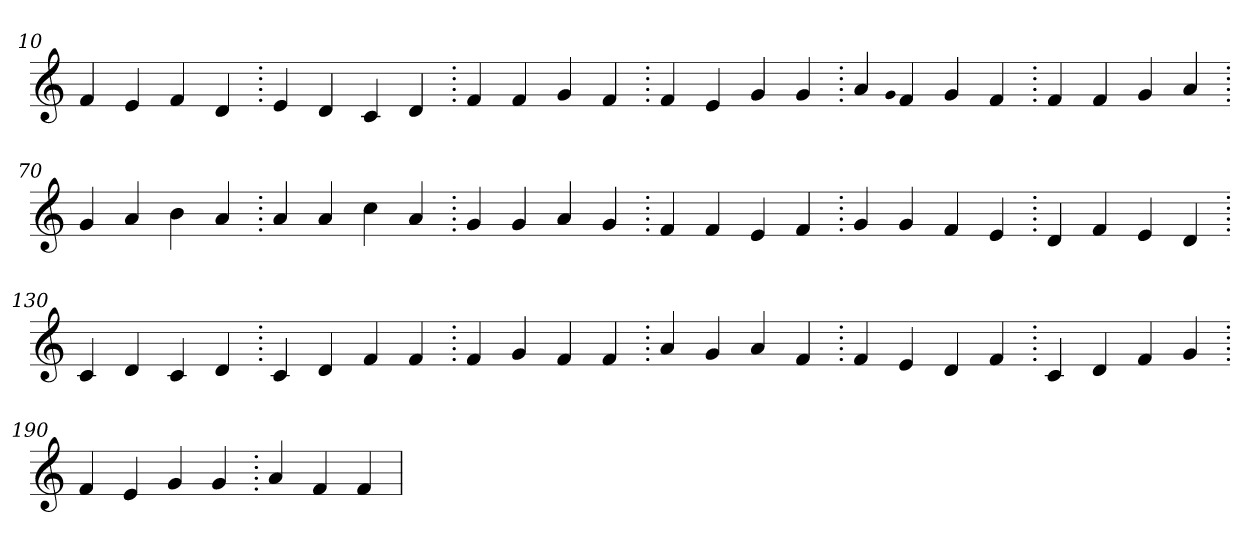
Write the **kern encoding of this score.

**kern
*part1
*staff1
*clefG2
=10.
4f
4e
4f
4d
=20.
4e
4d
4c
4d
=30.
4f
4f
4g
4f
=40.
4f
4e
4g
4g
=50.
4a
qqg
4f
4g
4f
=60.
4f
4f
4g
4a
=70.
4g
4a
4b
4a
=80.
4a
4a
4cc
4a
=90.
4g
4g
4a
4g
=100.
4f
4f
4e
4f
=110.
4g
4g
4f
4e
=120.
4d
4f
4e
4d
=130.
4c
4d
4c
4d
=140.
4c
4d
4f
4f
=150.
4f
4g
4f
4f
=160.
4a
4g
4a
4f
=170.
4f
4e
4d
4f
=180.
4c
4d
4f
4g
=190.
4f
4e
4g
4g
=200.
4a
4f
4f
=
*-
